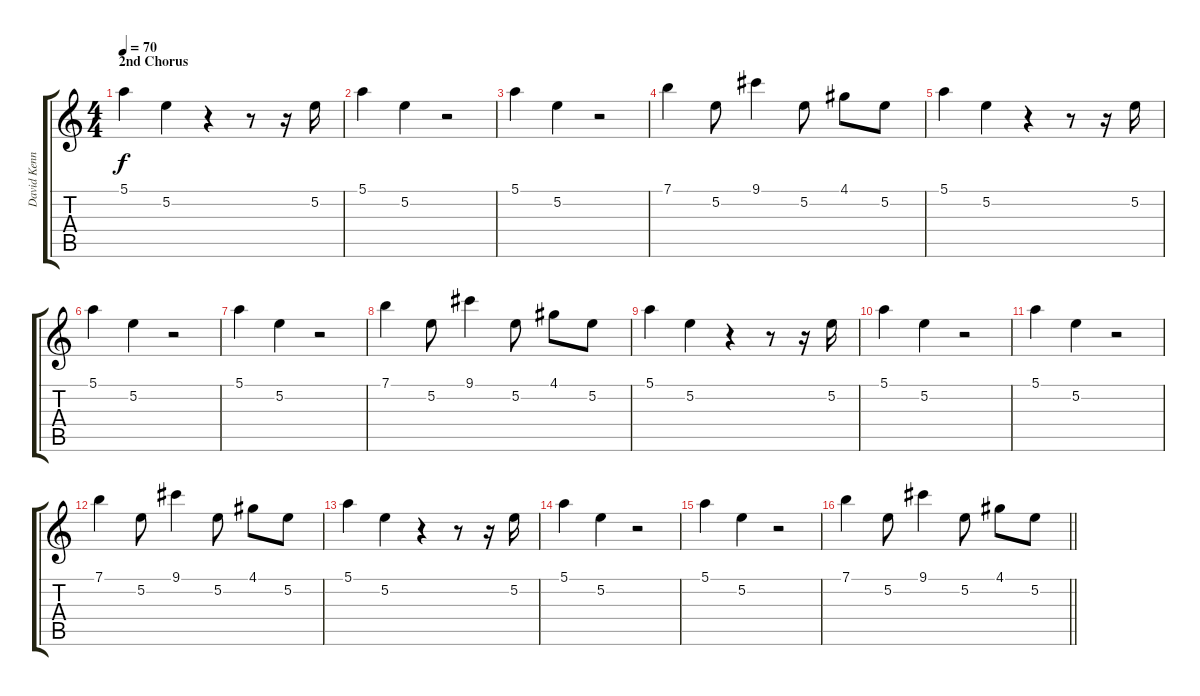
\track ("David Kennedy (Guitar)" "David Kenn") {instrument acousticguitarsteel}
\staff {score tabs}
\tuning (E4 B3 G3 D3 A2 E2) {hide}
\ts (4 4)
\section ("" "2nd Chorus")
\tempo 70
\clef g2
\ks c
5.1.4{dy f} 5.2.4 r.4 r.8 r.16 5.2.16 |
5.1.4 5.2.4 r.2 |
5.1.4 5.2.4 r.2 |
7.1.4 5.2.8 9.1.4 5.2.8 4.1.8 5.2.8 |
5.1.4 5.2.4 r.4 r.8 r.16 5.2.16 |
5.1.4 5.2.4 r.2 |
5.1.4 5.2.4 r.2 |
7.1.4 5.2.8 9.1.4 5.2.8 4.1.8 5.2.8 |
5.1.4 5.2.4 r.4 r.8 r.16 5.2.16 |
5.1.4 5.2.4 r.2 |
5.1.4 5.2.4 r.2 |
7.1.4 5.2.8 9.1.4 5.2.8 4.1.8 5.2.8 |
5.1.4 5.2.4 r.4 r.8 r.16 5.2.16 |
5.1.4 5.2.4 r.2 |
5.1.4 5.2.4 r.2 |
\barLineRight lightlight
7.1.4 5.2.8 9.1.4 5.2.8 4.1.8 5.2.8
